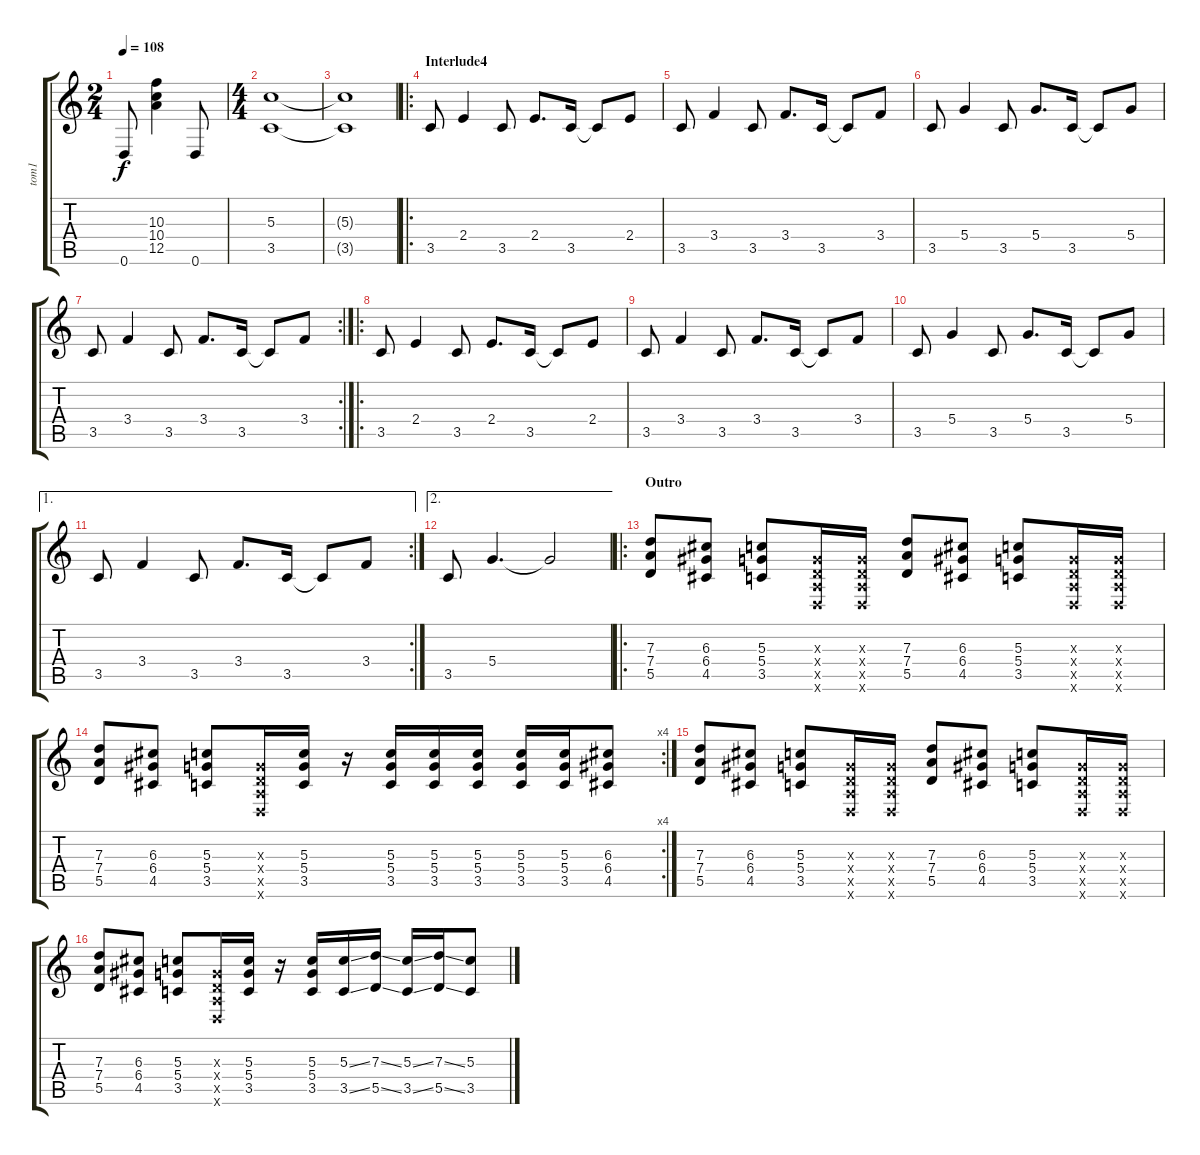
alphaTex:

\track ("tom1" "tom1") {instrument distortionguitar}
\staff {score tabs}
\tuning (E4 B3 G3 D3 A2 D2) {hide}
\ts (2 4)
\tempo 108
\clef g2
\ks c
0.6.8{dy f} (10.3 10.4 12.5).4 0.6.8 |
\ts (4 4)
(5.3 3.5).1 |
(5.3{t} 3.5{t}).1 |
\ro
\section ("" "Interlude4")
3.5.8 2.4.4 3.5.8 2.4.8{d} 3.5.16 3.5{t}.8 2.4.8 |
3.5.8 3.4.4 3.5.8 3.4.8{d} 3.5.16 3.5{t}.8 3.4.8 |
3.5.8 5.4.4 3.5.8 5.4.8{d} 3.5.16 3.5{t}.8 5.4.8 |
\rc 2
3.5.8 3.4.4 3.5.8 3.4.8{d} 3.5.16 3.5{t}.8 3.4.8 |
\ro
3.5.8 2.4.4 3.5.8 2.4.8{d} 3.5.16 3.5{t}.8 2.4.8 |
3.5.8 3.4.4 3.5.8 3.4.8{d} 3.5.16 3.5{t}.8 3.4.8 |
3.5.8 5.4.4 3.5.8 5.4.8{d} 3.5.16 3.5{t}.8 5.4.8 |
\ae 1
\rc 2
3.5.8 3.4.4 3.5.8 3.4.8{d} 3.5.16 3.5{t}.8 3.4.8 |
\ae 2
3.5.8 5.4.4{d} 5.4{t}.2 |
\ro
\section ("" "Outro")
(7.3 7.4 5.5).8 (6.3 6.4 4.5).8 (5.3 5.4 3.5).8 (0.3{x} 0.4{x} 0.5{x} 0.6{x}).16 (0.3{x} 0.4{x} 0.5{x} 0.6{x}).16 (7.3 7.4 5.5).8 (6.3 6.4 4.5).8 (5.3 5.4 3.5).8 (0.3{x} 0.4{x} 0.5{x} 0.6{x}).16 (0.3{x} 0.4{x} 0.5{x} 0.6{x}).16 |
\rc 4
(7.3 7.4 5.5).8 (6.3 6.4 4.5).8 (5.3 5.4 3.5).8 (0.3{x} 0.4{x} 0.5{x} 0.6{x}).16 (5.3 5.4 3.5).16 r.16 (5.3 5.4 3.5).16 (5.3 5.4 3.5).16 (5.3 5.4 3.5).16 (5.3 5.4 3.5).16 (5.3 5.4 3.5).16 (6.3 6.4 4.5).8 |
(7.3 7.4 5.5).8 (6.3 6.4 4.5).8 (5.3 5.4 3.5).8 (0.3{x} 0.4{x} 0.5{x} 0.6{x}).16 (0.3{x} 0.4{x} 0.5{x} 0.6{x}).16 (7.3 7.4 5.5).8 (6.3 6.4 4.5).8 (5.3 5.4 3.5).8 (0.3{x} 0.4{x} 0.5{x} 0.6{x}).16 (0.3{x} 0.4{x} 0.5{x} 0.6{x}).16 |
(7.3 7.4 5.5).8 (6.3 6.4 4.5).8 (5.3 5.4 3.5).8 (0.3{x} 0.4{x} 0.5{x} 0.6{x}).16 (5.3 5.4 3.5).16 r.16 (5.3 5.4 3.5).16 (5.3{ss} 3.5{ss}).16 (7.3{ss} 5.5{ss}).16 (5.3{ss} 3.5{ss}).16 (7.3{ss} 5.5{ss}).16 (5.3 3.5).8
